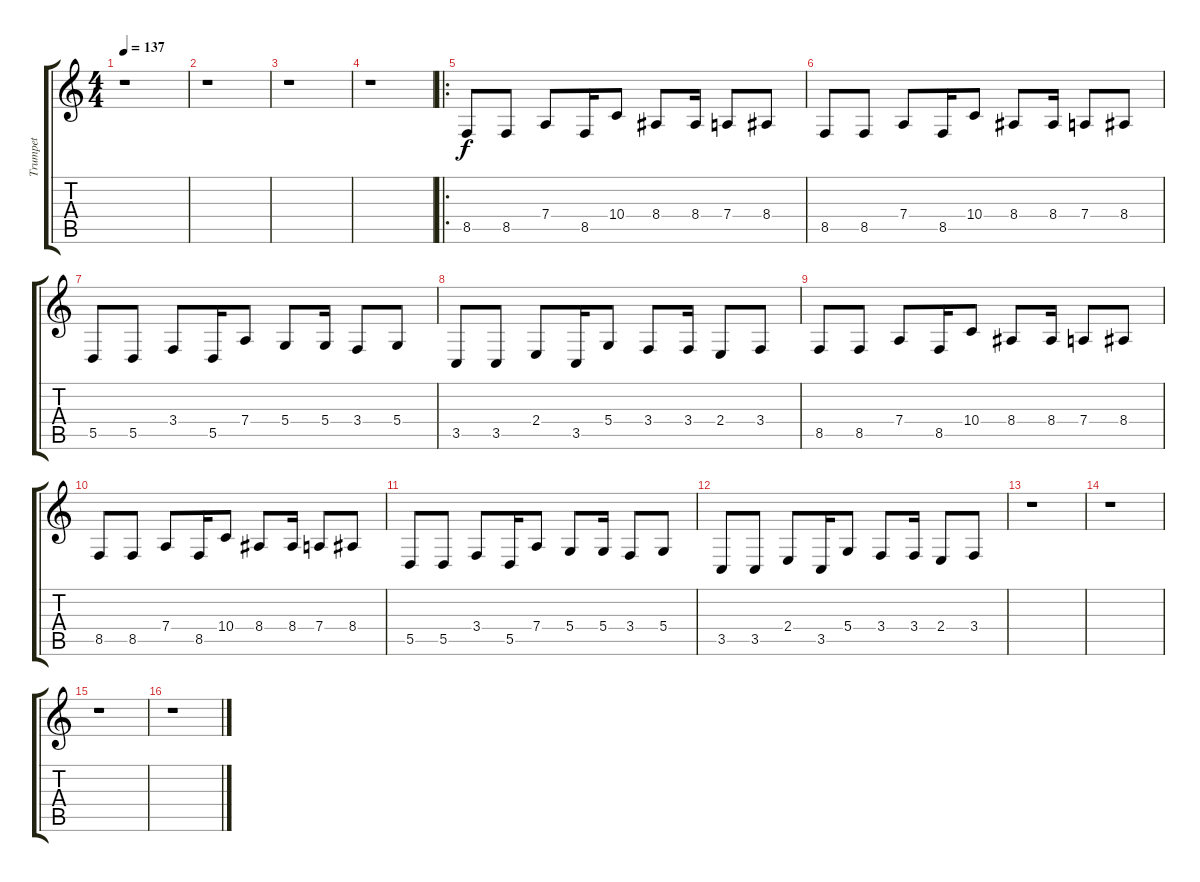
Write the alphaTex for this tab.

\track ("Trumpet" "Trumpet") {instrument trumpet}
\staff {score tabs}
\tuning (E4 B3 G3 D3 A2 E2) {hide}
\ts (4 4)
\tempo 137
\clef g2
\ks c
r.1{dy f instrument trumpet} |
r.1 |
r.1 |
r.1 |
\ro
8.5.8 8.5.8 7.4.8 8.5.16 10.4.8 8.4.8 8.4.16 7.4.8 8.4.8 |
8.5.8 8.5.8 7.4.8 8.5.16 10.4.8 8.4.8 8.4.16 7.4.8 8.4.8 |
5.5.8 5.5.8 3.4.8 5.5.16 7.4.8 5.4.8 5.4.16 3.4.8 5.4.8 |
3.5.8 3.5.8 2.4.8 3.5.16 5.4.8 3.4.8 3.4.16 2.4.8 3.4.8 |
8.5.8 8.5.8 7.4.8 8.5.16 10.4.8 8.4.8 8.4.16 7.4.8 8.4.8 |
8.5.8 8.5.8 7.4.8 8.5.16 10.4.8 8.4.8 8.4.16 7.4.8 8.4.8 |
5.5.8 5.5.8 3.4.8 5.5.16 7.4.8 5.4.8 5.4.16 3.4.8 5.4.8 |
3.5.8 3.5.8 2.4.8 3.5.16 5.4.8 3.4.8 3.4.16 2.4.8 3.4.8 |
r.1 |
r.1 |
r.1 |
r.1
